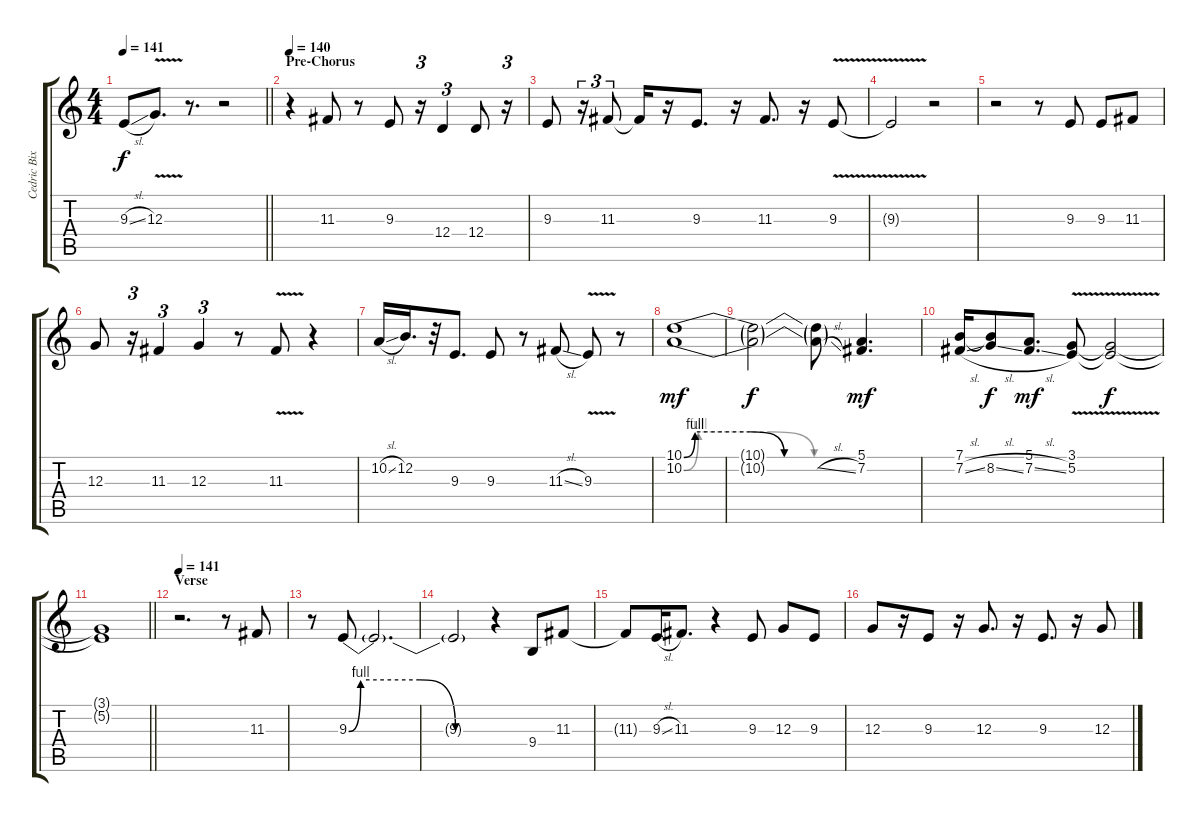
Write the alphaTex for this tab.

\track ("Cedric Bixler-Zavala - Vocals" "Cedric Bix") {instrument flute}
\staff {score tabs}
\tuning (E4 B3 G3 D3 A2 E2) {hide}
\ts (4 4)
\tempo 141
\clef g2
\barLineRight lightlight
\ks c
9.3{sl t}.8{dy f} 12.3{v}.8{d} r.8{d} r.2 |
\section ("" "Pre-Chorus")
\tempo 140
r.4{volume 13} 11.3.8 r.8 9.3.8 r.16{tu (3 2)} 12.4.4{tu (3 2)} 12.4.8 r.16{tu (3 2)} |
9.3.8 r.16{tu (3 2)} 11.3.8{tu (3 2)} 11.3{t}.16 r.16 9.3.8{d} r.16 11.3.8{d} r.16 9.3{v}.8 |
9.3{t}.2 r.2 |
r.2 r.8 9.3.8 9.3.8 11.3.8 |
12.3.8 r.16{tu (3 2)} 11.3.4{tu (3 2)} 12.3.4{tu (3 2)} r.8 11.3{v}.8 r.4 |
10.2{sl}.16 12.2.16{d} r.32 9.3.8{d} 9.3.8 r.8 11.3{sl}.8 9.3{v}.8 r.8 |
(10.1{be (custom 0 0 5 4 30 4 45 0 60 0)} 10.2{be (custom 0 0 5 4 30 4 45 0 60 0)}).1{dy mf} |
(10.1{t} 10.2{t}).2{dy f} (10.1{be (hold 0 0 60 0) t} 10.2{sl t}).8 (5.1 7.2).4{d dy mf} |
(7.1 7.2{sl}).16 (7.1{t} 8.2{sl}).8{dy f} (5.1 7.2{sl}).8{d dy mf} (3.1 5.2{v}).8 (3.1{t} 5.2{t}).2{dy f volume 0} |
\barLineRight lightlight
(3.1{t} 5.2{t}).1 |
\section ("" "Verse")
\tempo 141
r.2{d volume 13} r.8 11.3.8 |
r.8 9.3{be (custom 0 0 5 4 30 4 45 0 60 0)}.8 9.3{t}.2{d} |
9.3{t}.2 r.4 9.4.8 11.3.8 |
11.3{t}.8 9.3{sl}.16 11.3.8{d} r.4 9.3.8 12.3.8 9.3.8 |
12.3.8 r.16 9.3.8 r.16 12.3.8{d} r.16 9.3.8{d} r.16 12.3{sl}.8
